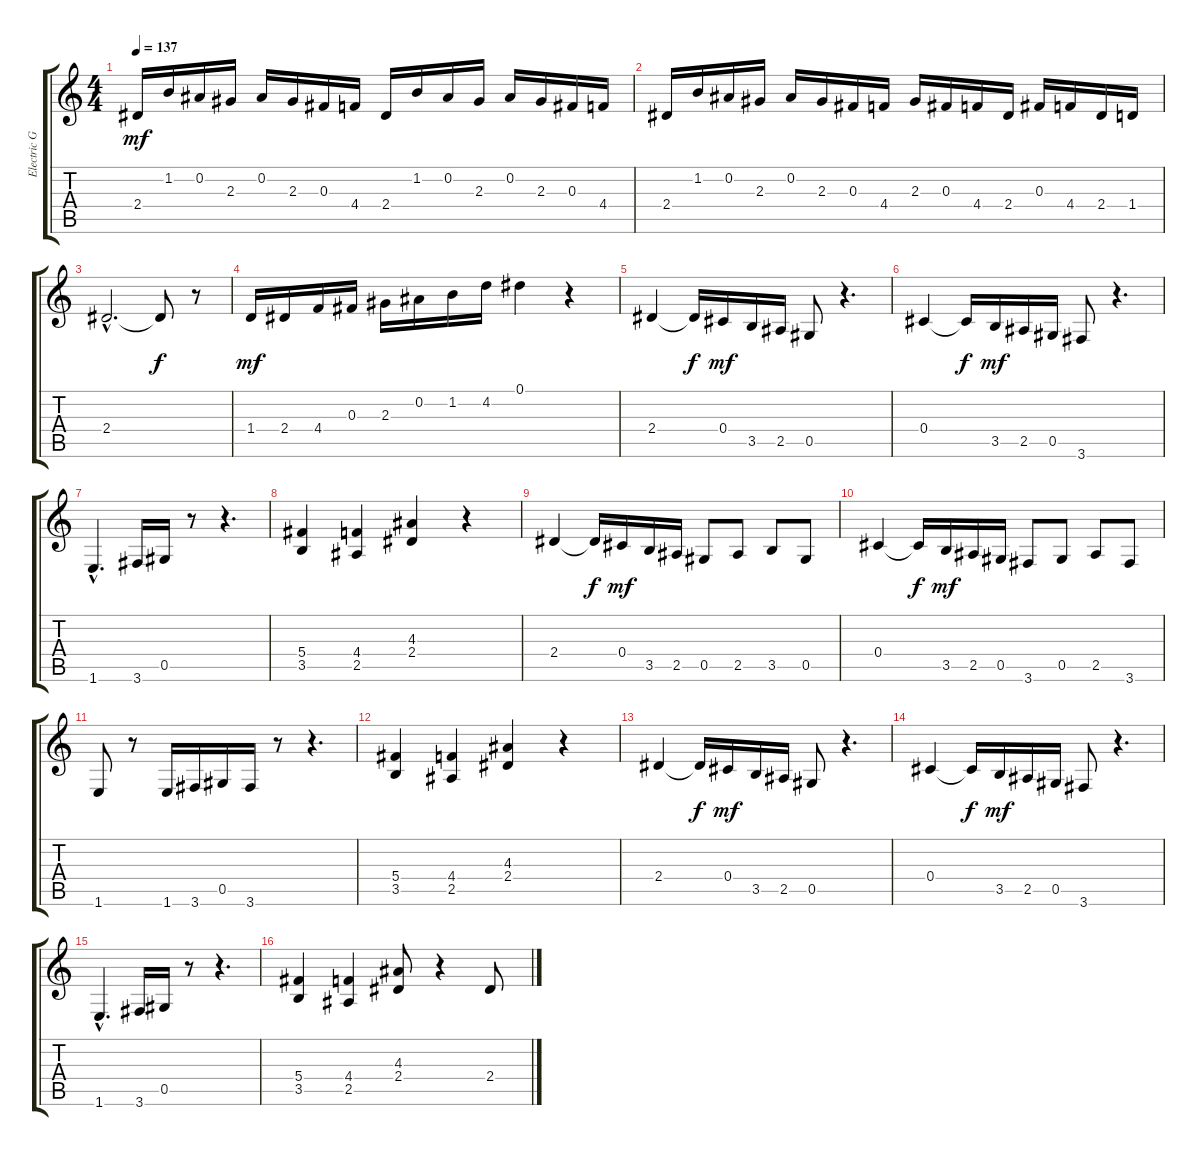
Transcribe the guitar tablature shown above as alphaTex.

\track ("Electric Guitar 2" "Electric G") {instrument distortionguitar}
\staff {score tabs}
\tuning (Eb4 Bb3 Gb3 Db3 Ab2 Eb2) {hide}
\ts (4 4)
\tempo 137
\clef g2
\ks c
2.4.16{dy mf} 1.2.16 0.2.16 2.3.16 0.2.16 2.3.16 0.3.16 4.4.16 2.4.16 1.2.16 0.2.16 2.3.16 0.2.16 2.3.16 0.3.16 4.4.16 |
2.4.16 1.2.16 0.2.16 2.3.16 0.2.16 2.3.16 0.3.16 4.4.16 2.3.16 0.3.16 4.4.16 2.4.16 0.3.16 4.4.16 2.4.16 1.4.16 |
2.4{hac}.2{d} 2.4{t}.8{dy f} r.8 |
1.4.16{dy mf} 2.4.16 4.4.16 0.3.16 2.3.16 0.2.16 1.2.16 4.2.16 0.1.4 r.4 |
2.4.4 2.4{t}.16{dy f} 0.4.16{dy mf} 3.5.16 2.5.16 0.5.8 r.4{d} |
0.4.4 0.4{t}.16{dy f} 3.5.16{dy mf} 2.5.16 0.5.16 3.6.8 r.4{d} |
1.6{hac}.4{d} 3.6.16 0.5.16 r.8 r.4{d} |
(5.4 3.5).4 (4.4 2.5).4 (4.3 2.4).4 r.4 |
2.4.4 2.4{t}.16{dy f} 0.4.16{dy mf} 3.5.16 2.5.16 0.5.8 2.5.8 3.5.8 0.5.8 |
0.4.4 0.4{t}.16{dy f} 3.5.16{dy mf} 2.5.16 0.5.16 3.6.8 0.5.8 2.5.8 3.6.8 |
1.6.8 r.8 1.6.16 3.6.16 0.5.16 3.6.16 r.8 r.4{d} |
(5.4 3.5).4 (4.4 2.5).4 (4.3 2.4).4 r.4 |
2.4.4 2.4{t}.16{dy f} 0.4.16{dy mf} 3.5.16 2.5.16 0.5.8 r.4{d} |
0.4.4 0.4{t}.16{dy f} 3.5.16{dy mf} 2.5.16 0.5.16 3.6.8 r.4{d} |
1.6{hac}.4{d} 3.6.16 0.5.16 r.8 r.4{d} |
(5.4 3.5).4 (4.4 2.5).4 (4.3 2.4).8 r.4 2.4.8
